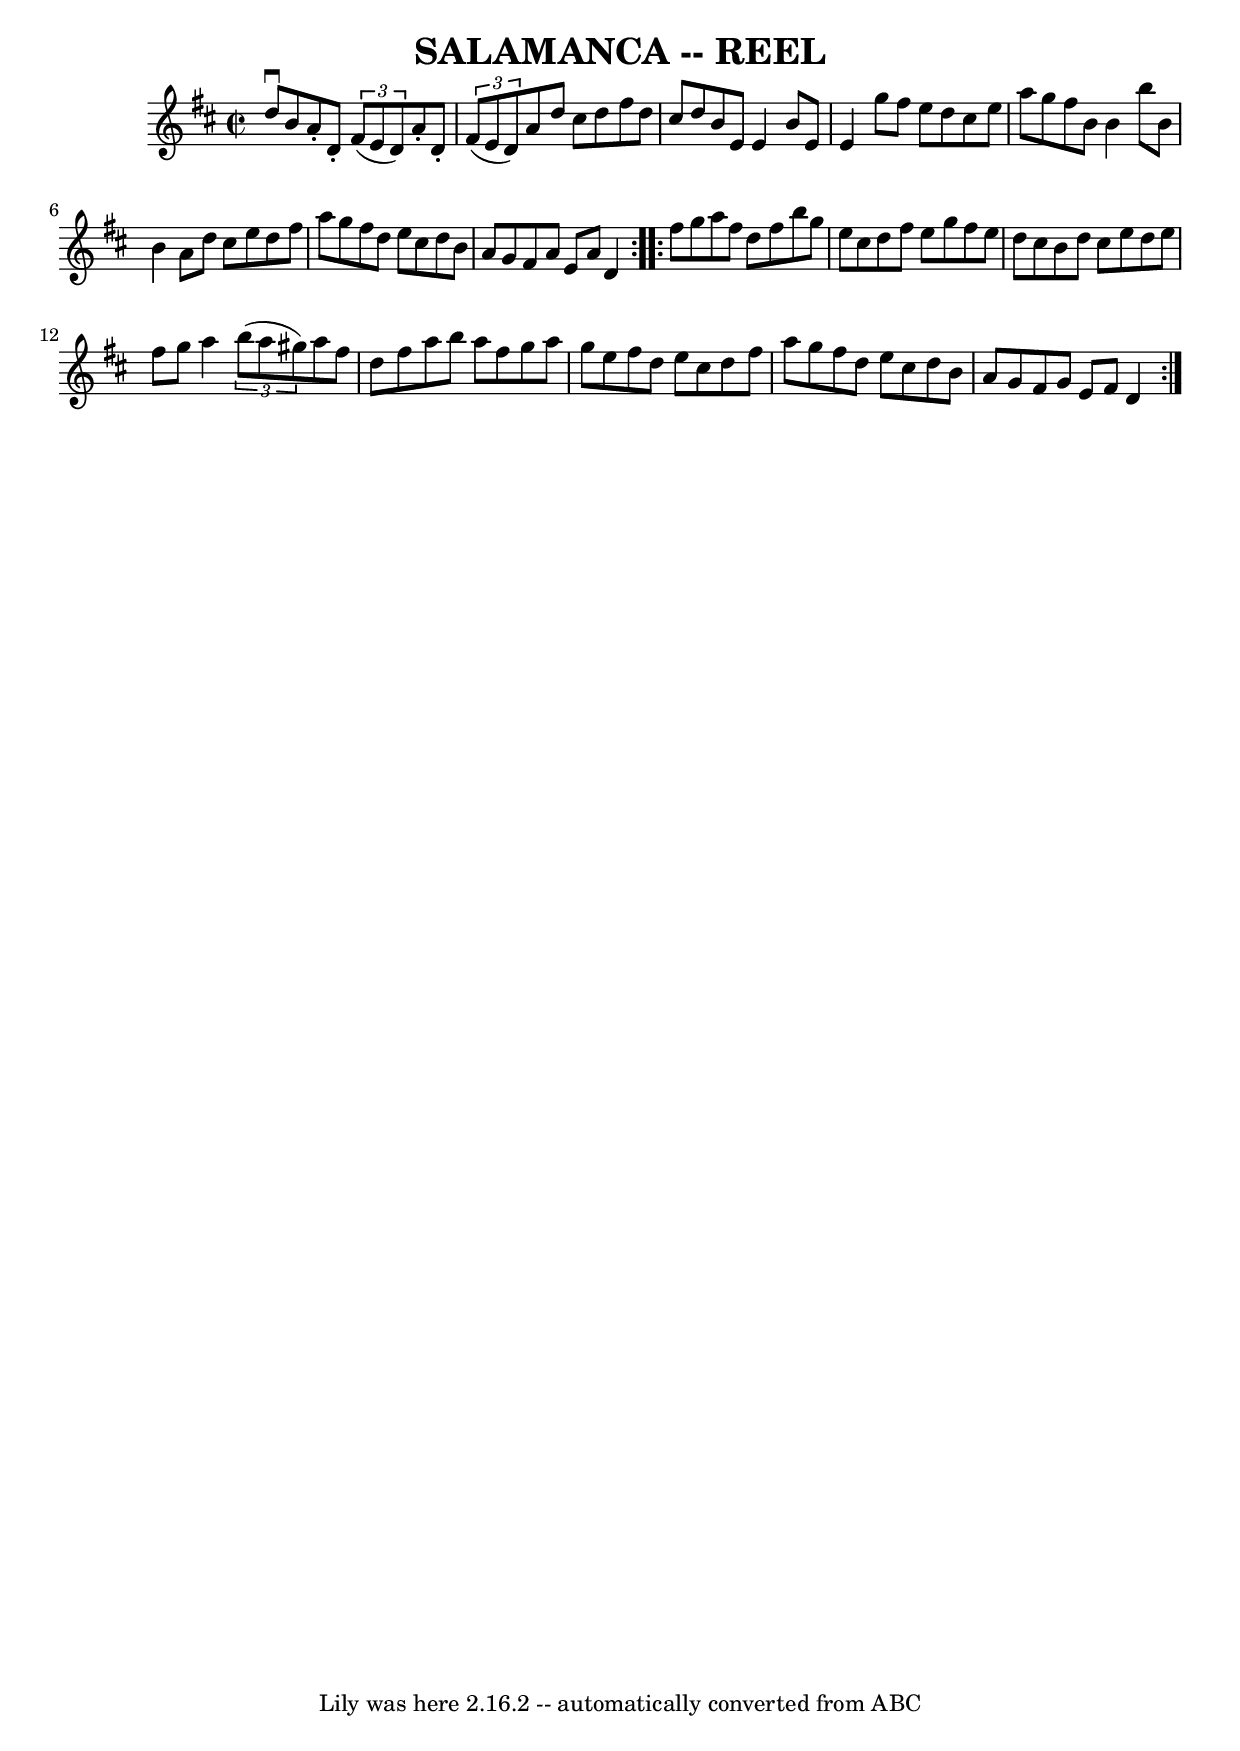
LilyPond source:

\version "2.16.2"
\include "Mammoth.ily"
\header {
  %% book = "Ryan's Mammoth Collection of Fiddle Tunes"
  crossRefNumber = "1"
  footnotes = ""
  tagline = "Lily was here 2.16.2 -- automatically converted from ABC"
  title = "SALAMANCA -- REEL"

}
voicedefault =  {



  \repeat volta 2 {

    \override Staff.TimeSignature #'style = #'C
    \time 2/2 
    \key d \major
    d''8^\downbow b'8        |
    a'8-. d'8-.   \times 2/3 { fis'8 (e'8 d'8) 
		    } a'8-. d'8-.   \times 2/3 { 
		      fis'8 (e'8 d'8) 
		    }   |
    a'8 d''8 cis''8 d''8    
    fis''8 d''8 cis''8 d''8    |
    b'8 e'8 e'4 b'8 e'8  
    e'4    |
    g''8 fis''8 e''8 d''8 cis''8 e''8 a''8    
    g''8        |
    fis''8 b'8 b'4 b''8 b'8 b'4    |
    
    a'8 d''8 cis''8 e''8 d''8 fis''8 a''8 g''8    |
    
    fis''8 d''8 e''8 cis''8 d''8 b'8 a'8 g'8    |
    
    fis'8 a'8 e'8 a'8 d'4    
  }     
  \repeat volta 2 {
    fis''8 g''8    |
    a''8 fis''8 d''8 fis''8 b''8 g''8 e''8    
    cis''8    |
    d''8 fis''8 e''8 g''8 fis''8 e''8 d''8   
    cis''8    |
    b'8 d''8 cis''8 e''8 d''8 e''8 fis''8   
    g''8    |
    a''4    \times 2/3 { b''8 (a''8 gis''8) 
		       } a''8 
    fis''8 d''8 fis''8        |
    a''8 b''8 a''8 fis''8    
    g''8 a''8 g''8 e''8    |
    fis''8 d''8 e''8 cis''8    
    d''8 fis''8 a''8 g''8    |
    fis''8 d''8 e''8 cis''8   
    d''8 b'8 a'8 g'8    |
    fis'8 g'8 e'8 fis'8 d'4    

  }   

}

\score{
  <<

    \context Staff="default"
    {
      \voicedefault 
      
    }

  >>
  \layout {
    
  }
  \midi {
  }

}
